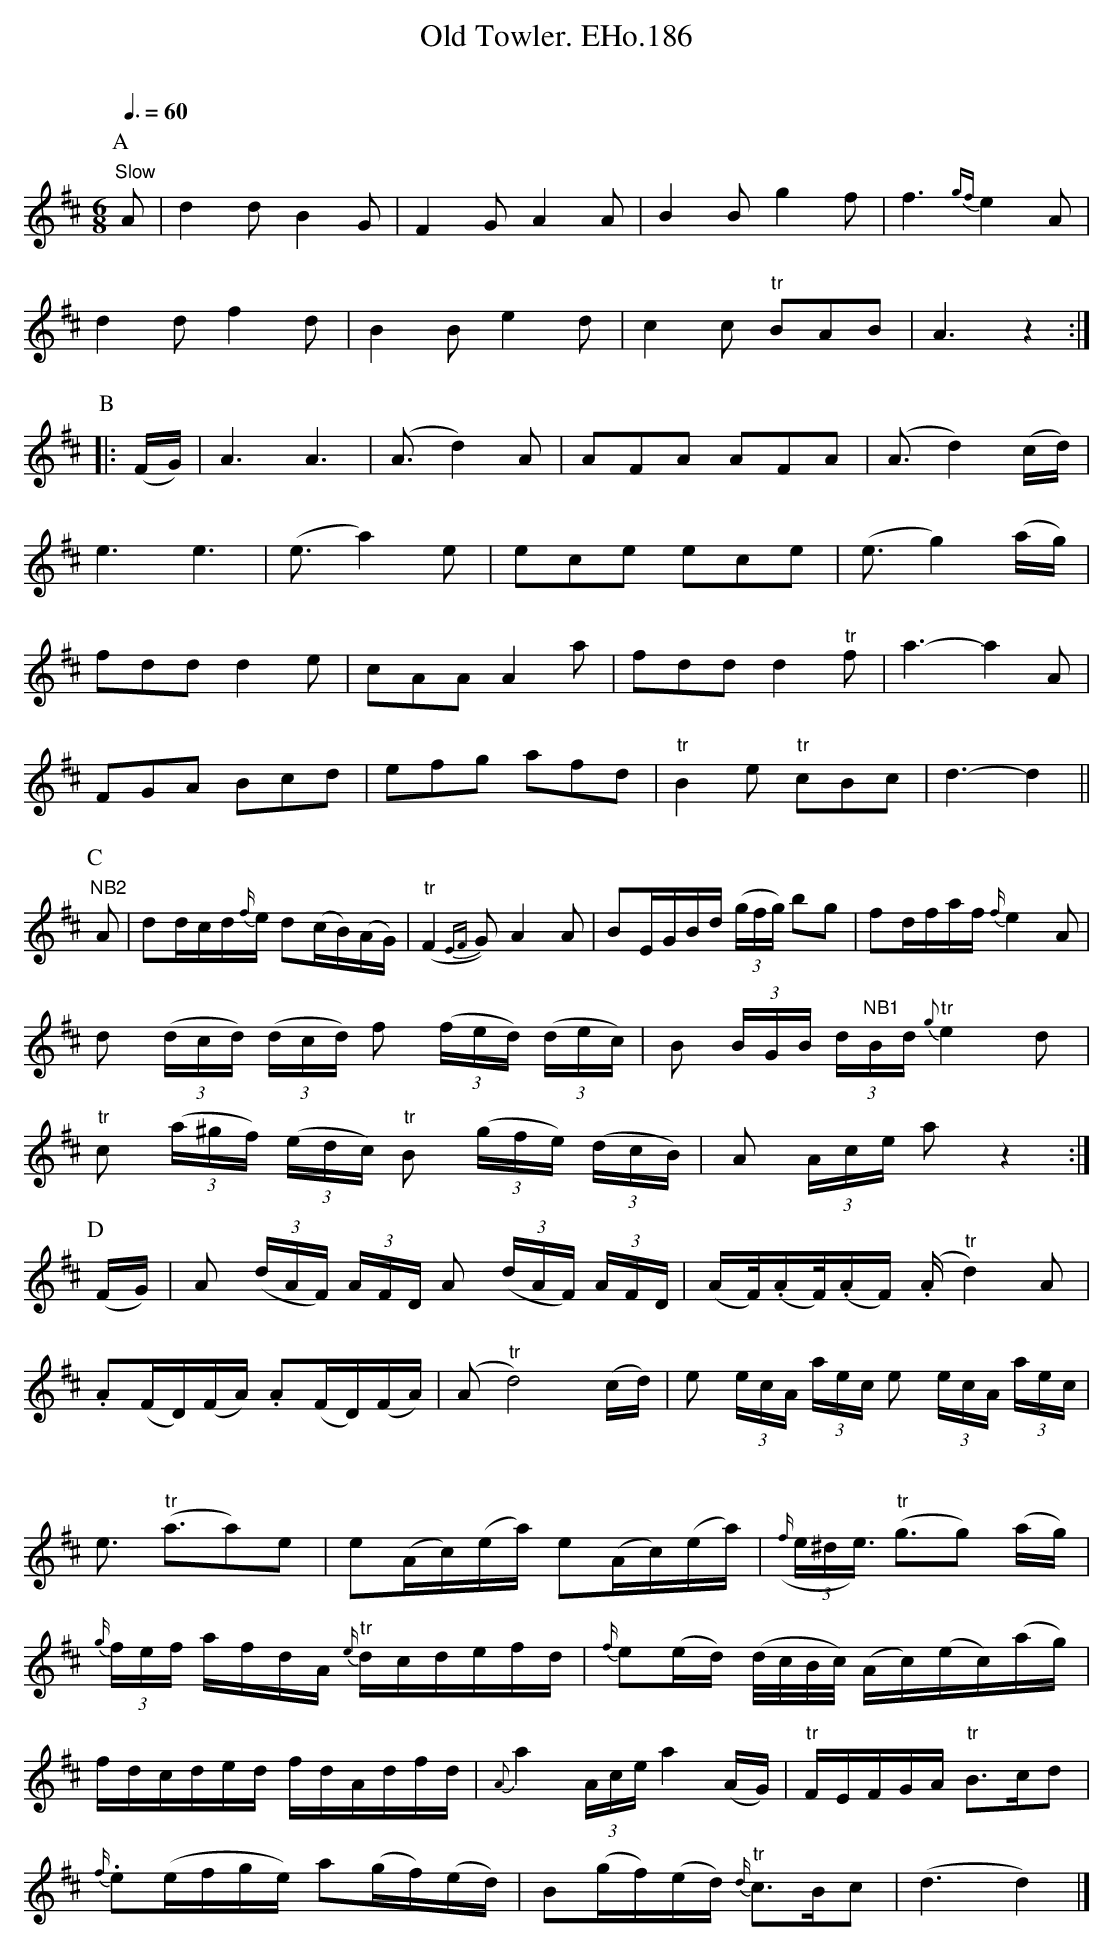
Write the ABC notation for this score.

X:1
T:Old Towler. EHo.186
M:6/8
L:1/8
Q:3/8=60
O:
K:D
P:A
"Slow"A | d2d B2G | F2G A2A | B2B g2f | f3 {gf}e2A |
d2d f2d | B2B e2d | c2c "tr"BAB | A3z2 :|
P:B
|: (F/G/) | A3A3 | (A>d4)A | AFA AFA | (A>d4)(c/d/) |
e3e3 | (e>a4)e | ece ece | (e>g4) (a/g/) |
fdd d2e| cAA A2a | fdd d2"tr"f | a3-a2A |
FGA Bcd | efg afd | "tr"B2 e "tr"cBc | d3-d2 ||
P:C
"NB2" A| dd/c/d/{f/}e/ d(c/B/)(A/G/) | ("tr"F2{EF}G) A2A |\
BE/G/B/d/ (3(g/f/g/) bg | fd/f/a/f/ {f/}e2 A |
d (3(d/c/d/) (3(d/c/d/) f (3(f/e/d/) (3(d/e/c/) | B (3B/G/B/ (3d/"NB1"B/d/ {g}"tr"e2d |
"tr"c (3(a/^g/f/) (3(e/d/c/) "tr"B (3(g/f/e/) (3(d/c/B/) | A (3A/c/e/ a z2 :|
P:D
(F/G/) | A (3(d/A/F/) (3A/F/D/ A (3(d/A/F/) (3A/F/D/ | (A/F//)(.A/F//)(.A/F/) (.A/"tr"d2) A|
.A(F/D/)(F/A/) .A(F/D/)(F/A/) | (A"tr"d4) (c/d/) |e (3e/c/A/ (3a/e/c/ e (3e/c/A/ (3a/e/c/ |
e >("tr"a2>a2)e | e(A/c/)(e/a/) e(A/c/)(e/a/) |(3({f/}e/^d/e/) (>"tr"g2>g2) (a/g/) |
{g/}(3f/e/f/ a/f/d/A/ {e/}"tr"d/c/d/e/f/d/ | {f/}e(e/d/) (d//c//B//c//) (A/c/)(e/c/)(a/g/) |
f/d/c/d/e/d/ f/d/A/d/f/d/ | {A}a2 (3A/c/e/ a2(A/G/) |"tr"F/E/F/G/A/ "tr"B>cd |
{f/}.e(e/f/g/e/) a(g/f/)(e/d/) | B(g/f/)(e/d/) {d/}"tr"c>Bc | (d3d2) |]
